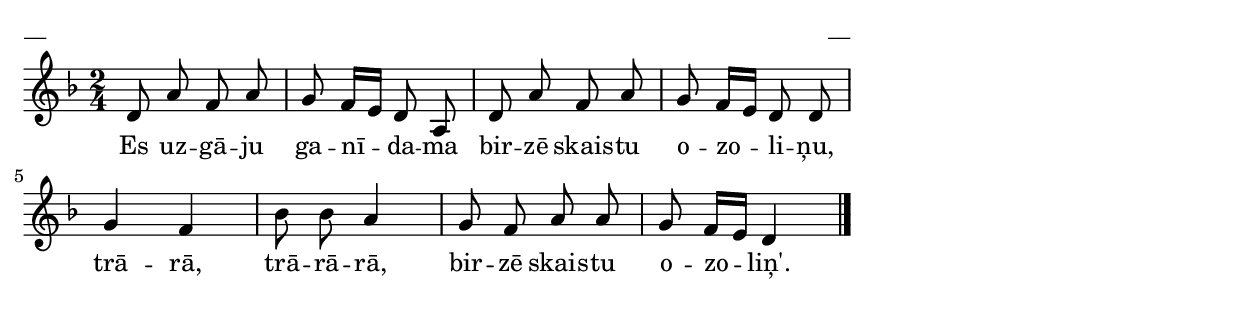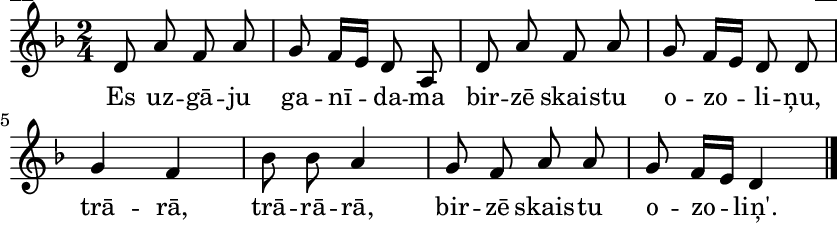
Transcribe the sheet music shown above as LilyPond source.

\version "2.13.18"
#(ly:set-option 'crop #t)

%\header {
%    title = " Es uzgāju ganīdama ",Laivas lapas
%}
\paper {
line-width = 14\cm
left-margin = 0.4\cm
between-system-padding = 0.1\cm
between-system-space = 0.1\cm
}
\layout {
indent = #0
ragged-last = ##f
}

voiceA = \relative c' {
\clef "treble"
\key d \minor
\time 2/4
d8 a' f a |
g8 f16[ e] d8 a |
d8 a' f a |
g8 f16[ e] d8 d |
g4 f |
bes8 bes a4 |
g8 f a a |
g8 f16[ e] d4 |
\bar "|."
}

lyricA = \lyricmode {
 Es uz -- gā -- ju ga -- nī -- da -- ma bir -- zē skais -- tu o -- zo -- li -- ņu, trā -- rā, trā -- rā -- rā,
 bir -- zē skais -- tu o -- zo -- liņ'.
} 

fullScore = <<
\new Staff {
<<
\new Voice = "voiceA" { \oneVoice \autoBeamOff \voiceA }
\new Lyrics \lyricsto "voiceA" \lyricA
>>
}
>>

\score {
\fullScore
\header { piece = "__" opus = "__" }
}
\markup { \with-color #(x11-color 'white) \sans \smaller "__" }
\score {
\unfoldRepeats
\fullScore
\midi {
\context { \Staff \remove "Staff_performer" }
\context { \Voice \consists "Staff_performer" }
}
}


